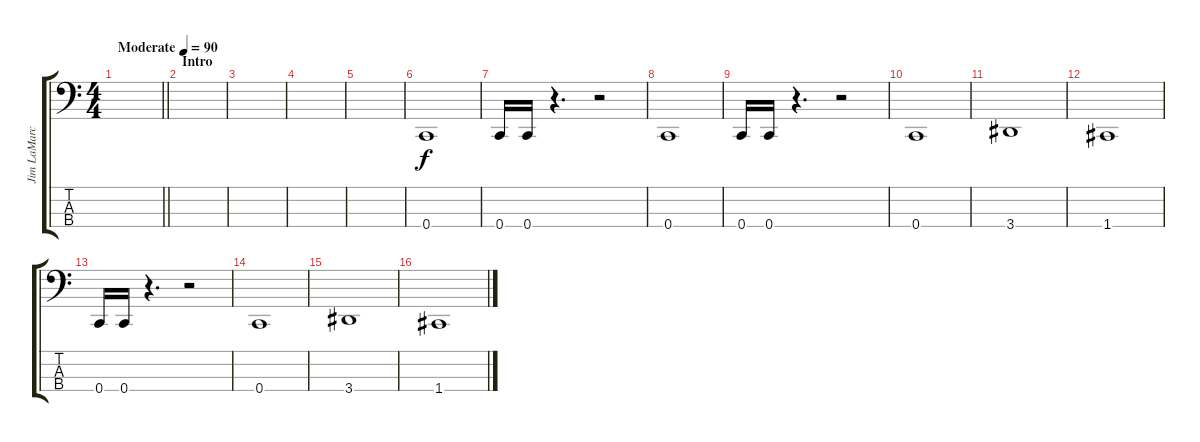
\track ("Jim LaMarca" "Jim LaMarc") {instrument electricbasspick}
\staff {score tabs}
\tuning (F2 C2 G1 C1) {hide}
\ts (4 4)
\tempo (90 "Moderate")
\clef f4
\barLineRight lightlight
\ks c
|
\section ("" "Intro")
|
|
|
|
0.4.1 |
0.4.16 0.4.16 r.4{d} r.2 |
0.4.1 |
0.4.16 0.4.16 r.4{d} r.2 |
0.4.1 |
3.4.1 |
1.4.1 |
0.4.16 0.4.16 r.4{d} r.2 |
0.4.1 |
3.4.1 |
1.4.1
